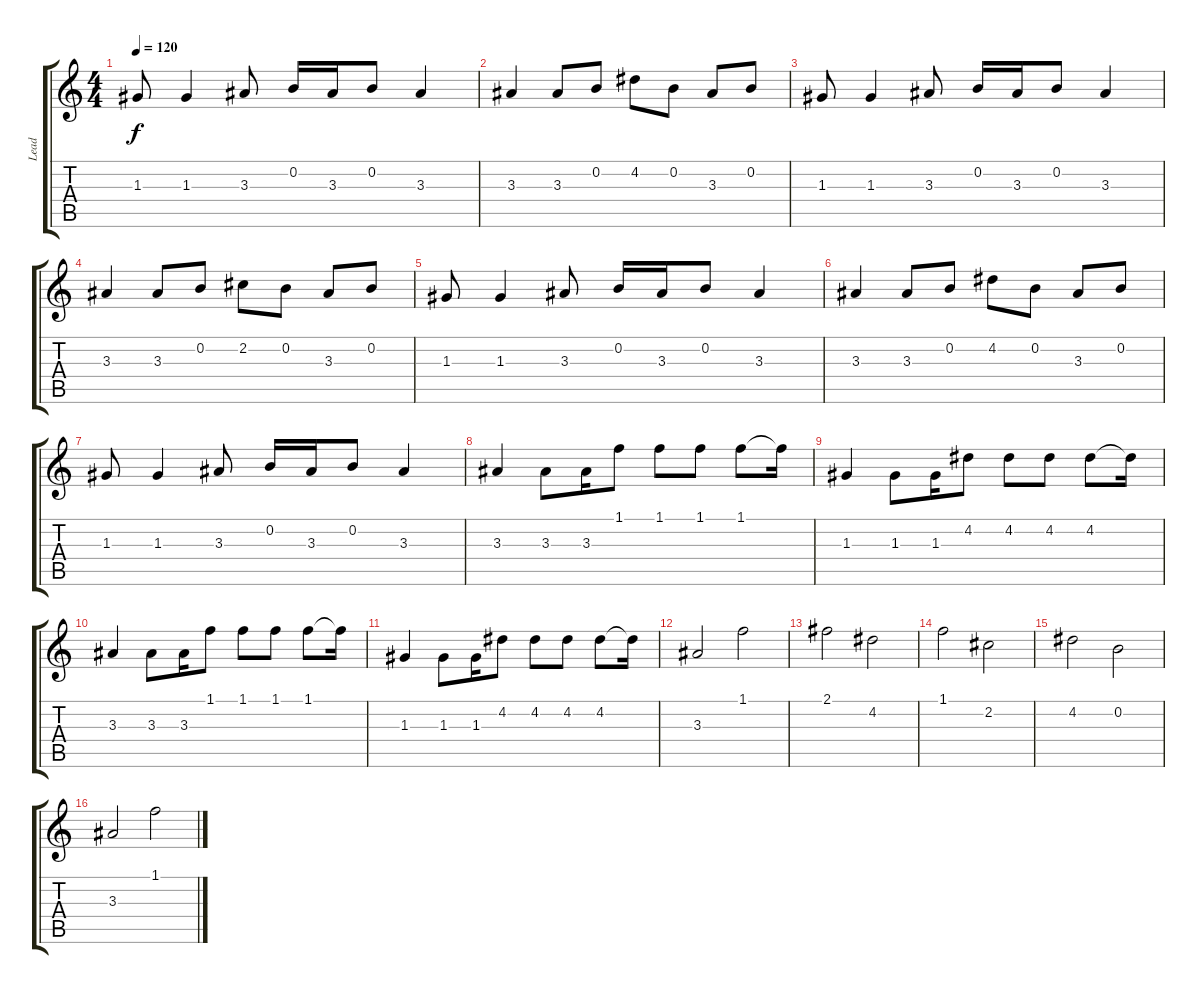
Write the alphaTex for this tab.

\track ("Lead" "Lead") {instrument overdrivenguitar}
\staff {score tabs}
\tuning (E4 B3 G3 D3 A2 E2) {hide}
\ts (4 4)
\tempo 120
\clef g2
\ks c
1.3.8{dy f} 1.3.4 3.3.8 0.2.16 3.3.16 0.2.8 3.3.4 |
3.3.4 3.3.8 0.2.8 4.2.8 0.2.8 3.3.8 0.2.8 |
1.3.8 1.3.4 3.3.8 0.2.16 3.3.16 0.2.8 3.3.4 |
3.3.4 3.3.8 0.2.8 2.2.8 0.2.8 3.3.8 0.2.8 |
1.3.8 1.3.4 3.3.8 0.2.16 3.3.16 0.2.8 3.3.4 |
3.3.4 3.3.8 0.2.8 4.2.8 0.2.8 3.3.8 0.2.8 |
1.3.8 1.3.4 3.3.8 0.2.16 3.3.16 0.2.8 3.3.4 |
3.3.4 3.3.8 3.3.16 1.1.8 1.1.8 1.1.8 1.1.8 1.1{t}.16 |
1.3.4 1.3.8 1.3.16 4.2.8 4.2.8 4.2.8 4.2.8 4.2{t}.16 |
3.3.4 3.3.8 3.3.16 1.1.8 1.1.8 1.1.8 1.1.8 1.1{t}.16 |
1.3.4 1.3.8 1.3.16 4.2.8 4.2.8 4.2.8 4.2.8 4.2{t}.16 |
3.3.2 1.1.2 |
2.1.2 4.2.2 |
1.1.2 2.2.2 |
4.2.2 0.2.2 |
3.3.2 1.1.2
